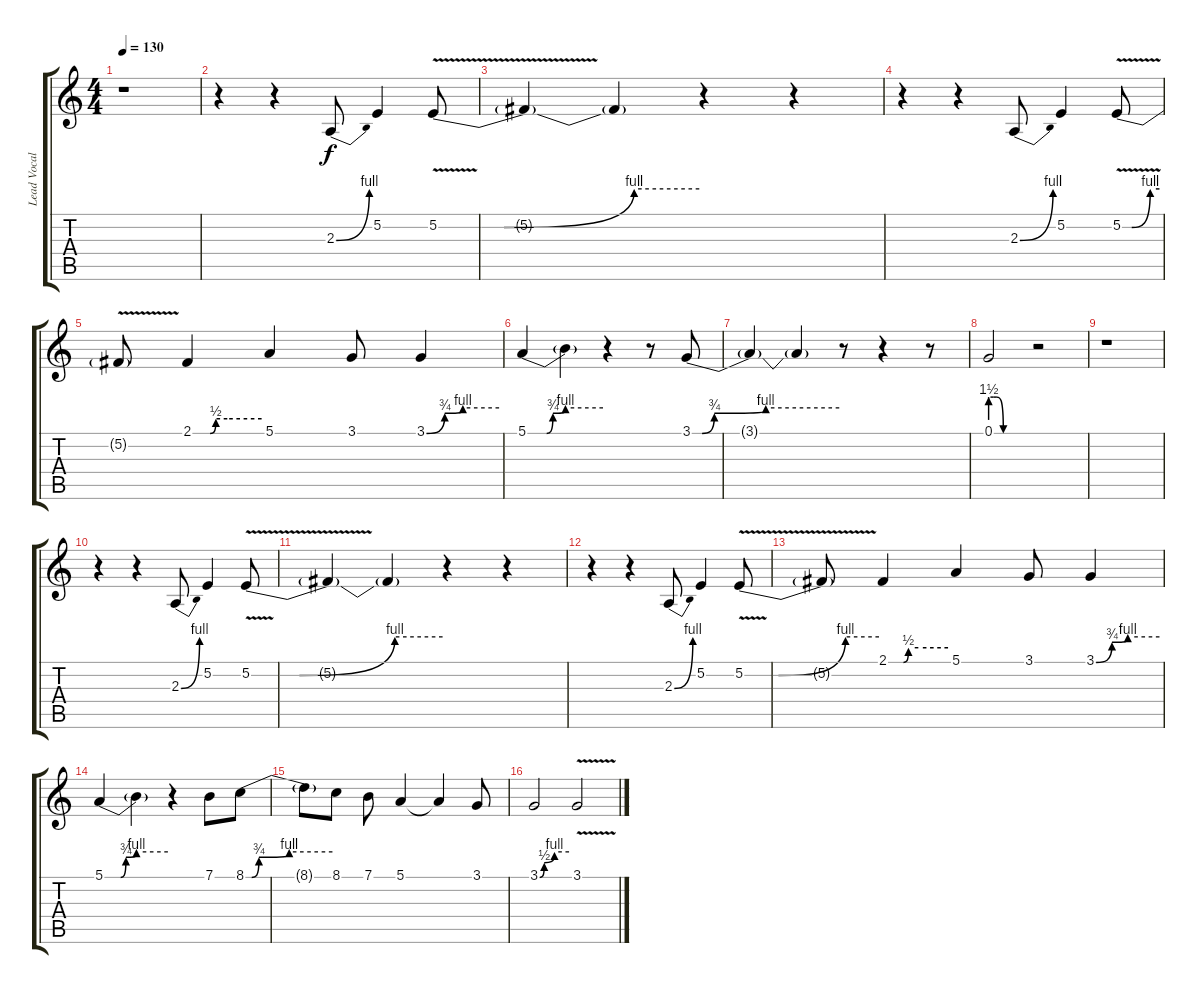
\track ("Lead Vocal" "Lead Vocal") {instrument lead2sawtooth}
\staff {score tabs}
\tuning (E4 B3 G3 D3 A2 E2) {hide}
\ts (4 4)
\tempo 130
\clef g2
\ks c
r.1{dy f} |
r.4 r.4 2.3{be (bend 0 0 60 4)}.8 5.2.4 5.2{be (custom 0 0 15 0 45 4 60 4) v}.8 |
5.2{t}.4 5.2{t}.4 r.4 r.4 |
r.4 r.4 2.3{be (bend 0 0 60 4)}.8 5.2.4 5.2{be (custom 0 0 15 0 45 4 60 4) v}.8 |
5.2{t}.8 2.1{be (custom 0 0 15 0 20 2 30 2 60 2)}.4 5.1.4 3.1.8 3.1{be (custom 0 0 15 3 30 4 60 4)}.4 |
5.1{be (custom 0 0 15 0 20 3 30 4 60 4)}.4 5.1{t}.4 r.4 r.8 3.1{be (custom 0 0 4 0 9 3 30 4 60 4)}.8 |
3.1{t}.4 3.1{t}.4 r.8 r.4 r.8 |
0.1{be (custom 0 6 5 6 10 6 20 0 30 0 45 0 60 0)}.2 r.2 |
r.1 |
r.4 r.4 2.3{be (bend 0 0 60 4)}.8 5.2.4 5.2{be (custom 0 0 15 0 45 4 60 4) v}.8 |
5.2{t}.4 5.2{t}.4 r.4 r.4 |
r.4 r.4 2.3{be (bend 0 0 60 4)}.8 5.2.4 5.2{be (custom 0 0 15 0 45 4 60 4) v}.8 |
5.2{t}.8 2.1{be (custom 0 0 15 0 20 2 30 2 60 2)}.4 5.1.4 3.1.8 3.1{be (custom 0 0 15 3 30 4 60 4)}.4 |
5.1{be (custom 0 0 15 0 20 3 30 4 60 4)}.4 5.1{t}.4 r.4 7.1.8 8.1{be (custom 0 0 4 0 9 3 30 4 60 4)}.8 |
8.1{t}.8 8.1.8 7.1.8 5.1.4 5.1{t}.4 3.1.8 |
3.1{be (custom 0 0 9 2 30 4 60 4)}.2 3.1{v}.2
